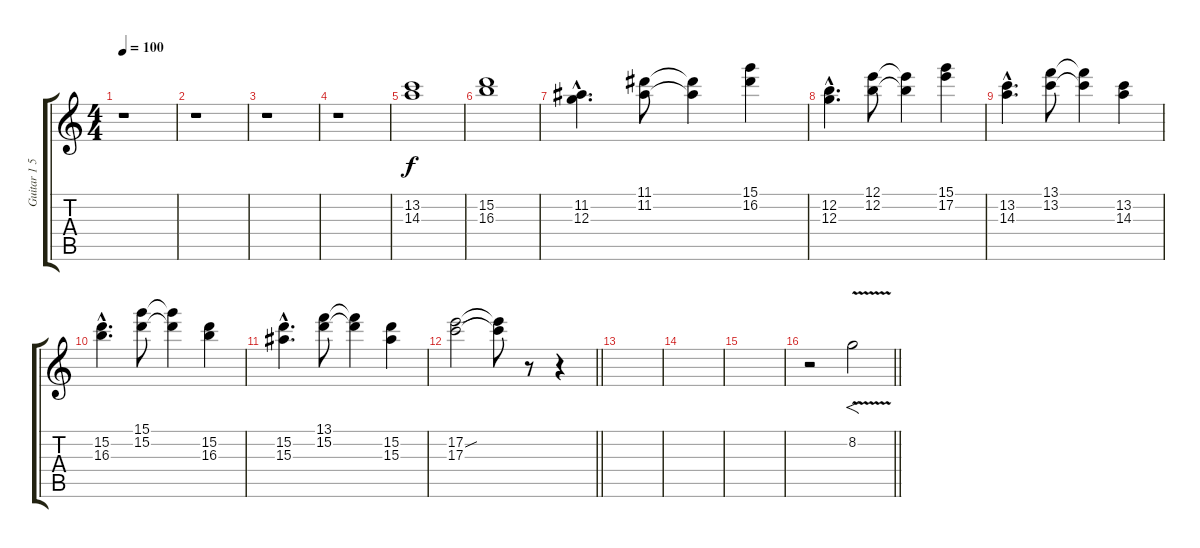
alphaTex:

\track ("Guitar 1 5 and 6" "Guitar 1 5") {instrument overdrivenguitar}
\staff {score tabs}
\tuning (E4 B3 G3 D3 A2 E2) {hide}
\ts (4 4)
\tempo 100
\clef g2
\ks c
r.1{dy f} |
r.1 |
r.1 |
r.1 |
(13.2 14.3).1 |
(15.2 16.3).1 |
(11.2{hac} 12.3{hac}).4{d} (11.1 11.2).8 (11.1{t} 11.2{t}).4 (15.1 16.2).4 |
(12.2{hac} 12.3{hac}).4{d} (12.1 12.2).8 (12.1{t} 12.2{t}).4 (15.1 17.2).4 |
(13.2{hac} 14.3{hac}).4{d} (13.1 13.2).8 (13.1{t} 13.2{t}).4 (13.2 14.3).4 |
(15.2{hac} 16.3{hac}).4{d} (15.1 15.2).8 (15.1{t} 15.2{t}).4 (15.2 16.3).4 |
(15.2{hac} 15.3{hac}).4{d} (13.1 15.2).8 (13.1{t} 15.2{t}).4 (15.2 15.3).4 |
\barLineRight lightlight
(17.2{sou} 17.3).2 (17.2{t} 17.3{t}).8 r.8 r.4 |
|
|
|
\barLineRight lightlight
r.2 8.2{v}.2{f}
